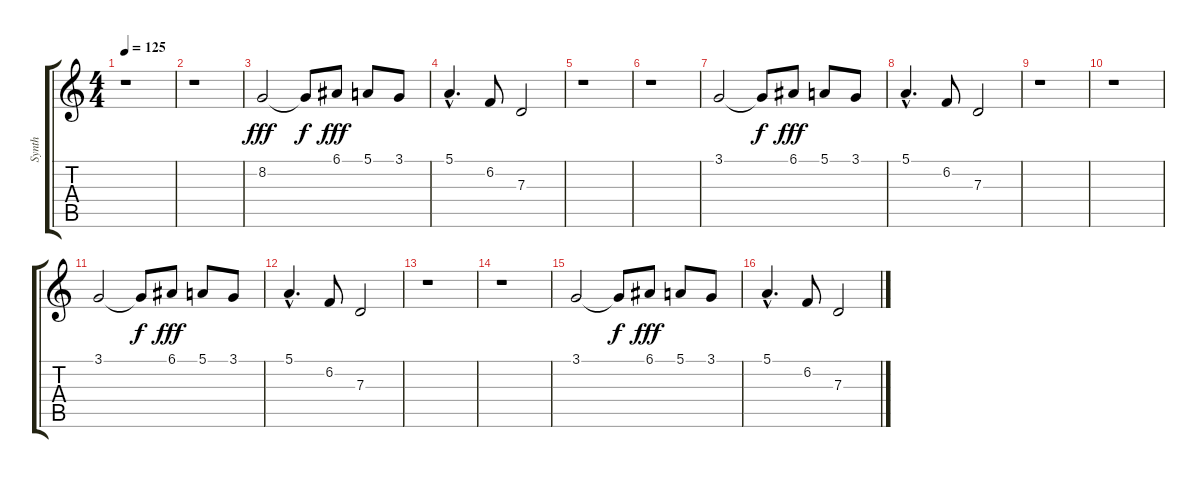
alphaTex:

\track ("Synth" "Synth") {instrument fiddle}
\staff {score tabs}
\tuning (E4 B3 G3 D3 A2 E2) {hide}
\ts (4 4)
\tempo 125
\clef g2
\ks c
r.1{dy fff} |
r.1 |
8.2.2 8.2{t}.8{dy f} 6.1.8{dy fff} 5.1.8 3.1.8 |
5.1{hac}.4{d} 6.2.8 7.3.2 |
r.1 |
r.1 |
3.1.2 3.1{t}.8{dy f} 6.1.8{dy fff} 5.1.8 3.1.8 |
5.1{hac}.4{d} 6.2.8 7.3.2 |
r.1 |
r.1 |
3.1.2 3.1{t}.8{dy f} 6.1.8{dy fff} 5.1.8 3.1.8 |
5.1{hac}.4{d} 6.2.8 7.3.2 |
r.1 |
r.1 |
3.1.2 3.1{t}.8{dy f} 6.1.8{dy fff} 5.1.8 3.1.8 |
5.1{hac}.4{d} 6.2.8 7.3.2
